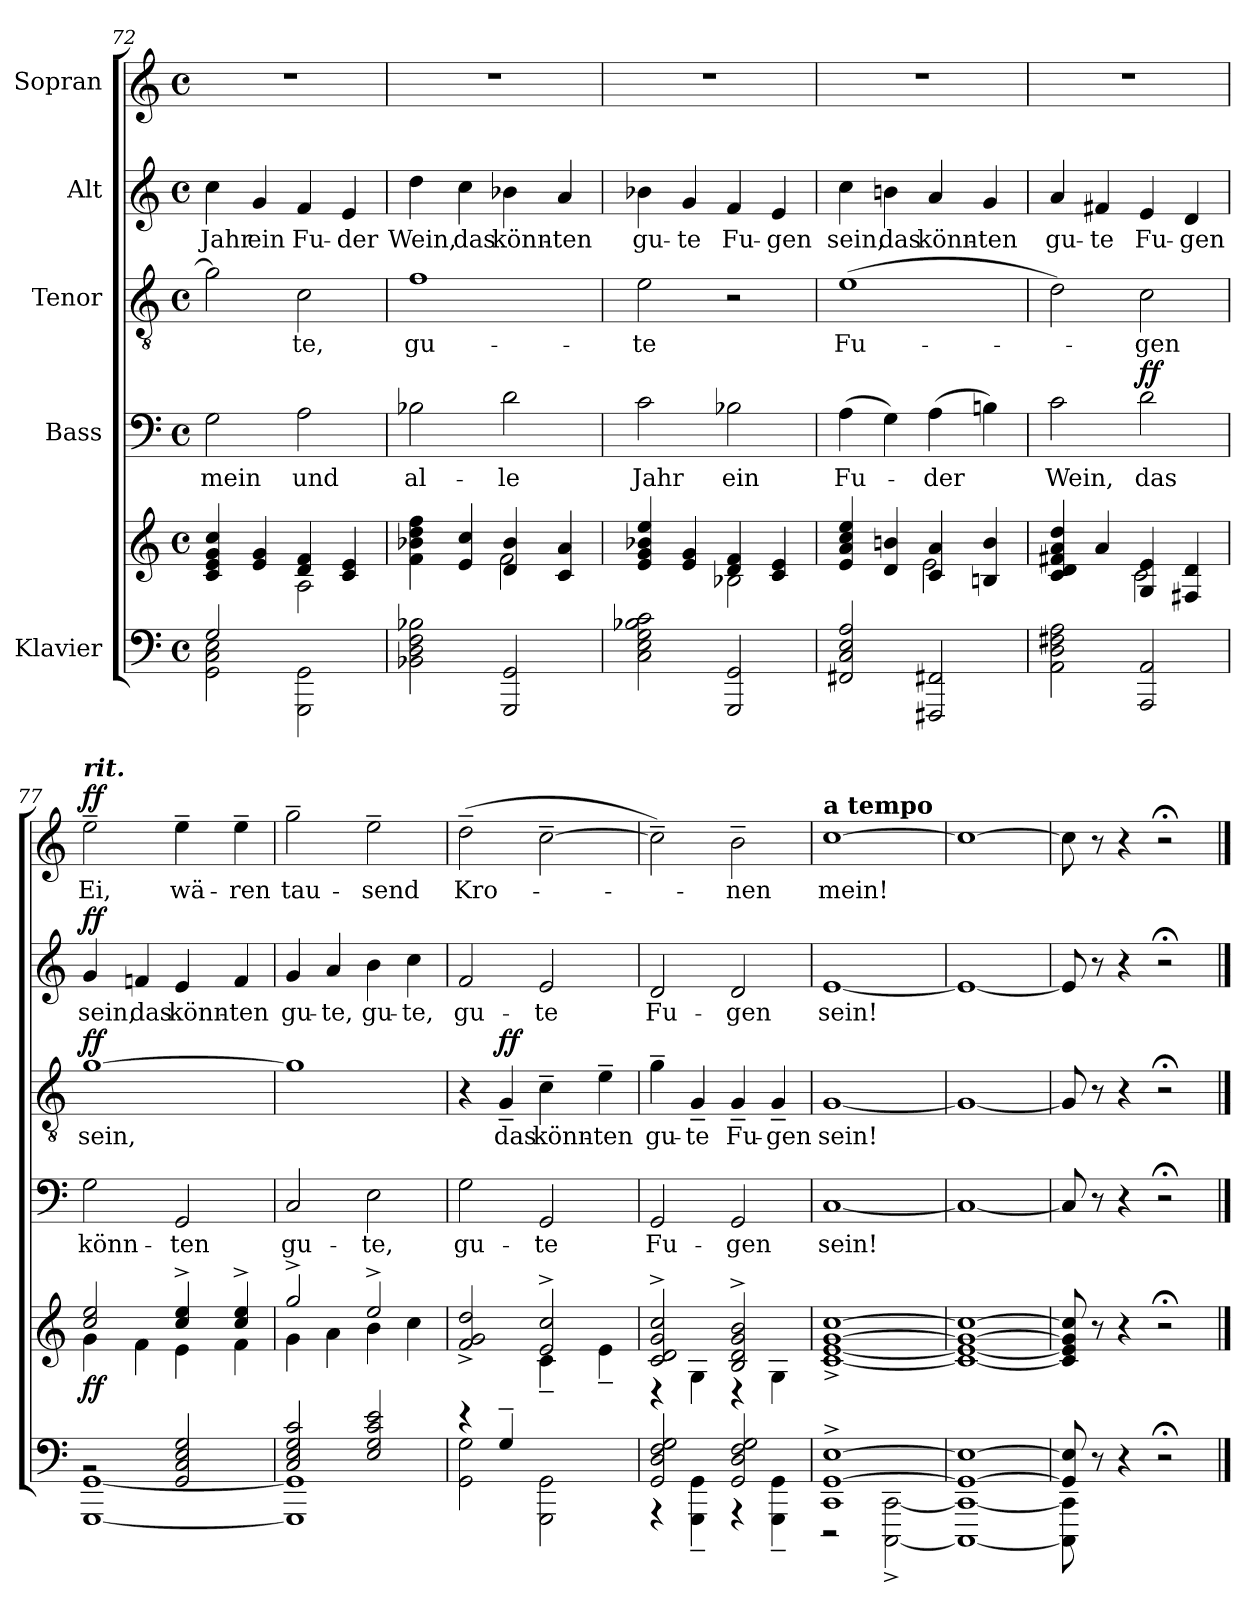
**kern	**kern	**dynam	**kern	**text	**dynam	**kern	**text	**dynam	**kern	**text	**dynam	**kern	**text	**dynam
*part5	*part5	*part5	*part4	*part4	*part4	*part3	*part3	*part3	*part2	*part2	*part2	*part1	*part1	*part1
*staff6	*staff5	*staff5/6	*staff4	*staff4	*staff4	*staff3	*staff3	*staff3	*staff2	*staff2	*staff2	*staff1	*staff1	*staff1
*I"Klavier	*	*	*I"Bass	*	*	*I"Tenor	*	*	*I"Alt	*	*	*I"Sopran	*	*
*clefF4	*clefG2	*	*clefF4	*	*	*clefGv2	*	*	*clefG2	*	*	*clefG2	*	*
*k[]	*k[]	*	*k[]	*	*	*k[]	*	*	*k[]	*	*	*k[]	*	*
*M4/4	*M4/4	*	*M4/4	*	*	*M4/4	*	*	*M4/4	*	*	*M4/4	*	*
*met(c)	*met(c)	*	*met(c)	*	*	*met(c)	*	*	*met(c)	*	*	*met(c)	*	*
=72	=72	=72	=72	=72	=72	=72	=72	=72	=72	=72	=72	=72	=72	=72
*^	*^	*	*	*	*	*	*	*	*	*	*	*	*	*
!	!	!	!	!	!	!LO:LY:b	!	!	!	!	!	!LO:LY:b	!	!	!	!
2G/	2GG\ 2C\ 2E\	4c/ 4e/ 4g/ 4cc/	2ryy	.	2G\	mein	.	2g\]	.	.	4cc\	Jahr	.	1r	.	.
!	!	!	!	!	!	!	!	!	!	!	!	!LO:LY:b	!	!	!	!
.	.	4e/ 4g/	.	.	.	.	.	.	.	.	4g/	ein	.	.	.	.
!	!	!	!	!	!	!LO:LY:b	!	!	!LO:LY:b	!	!	!LO:LY:b	!	!	!	!
2ryy	2GGG\ 2GG\	4d/ 4f/	2A\	.	2A\	und	.	2c\	-te,	.	4f/	Fu-	.	.	.	.
!	!	!	!	!	!	!	!	!	!	!	!	!LO:LY:b	!	!	!	!
.	.	4c/ 4e/	.	.	.	.	.	.	.	.	4e/	-der	.	.	.	.
*v	*v	*	*	*	*	*	*	*	*	*	*	*	*	*	*	*
=73	=73	=73	=73	=73	=73	=73	=73	=73	=73	=73	=73	=73	=73	=73	=73
!	!	!	!	!	!LO:LY:b	!	!	!LO:LY:b	!	!	!LO:LY:b	!	!	!	!
2BB-X\ 2D\ 2F\ 2B-X\	4f\ 4b-X\ 4dd\ 4ff\	2ryy	.	2B-X\	al-	.	1f	gu-	.	4dd\	Wein,	.	1r	.	.
!	!	!	!	!	!	!	!	!	!	!	!LO:LY:b	!	!	!	!
.	4e/ 4cc/	.	.	.	.	.	.	.	.	4cc\	das	.	.	.	.
!	!	!	!	!	!LO:LY:b	!	!	!	!	!	!LO:LY:b	!	!	!	!
2GGG/ 2GG/	4d/ 4b-/	2f\	.	2d\	-le	.	.	.	.	4b-X\	könn-	.	.	.	.
!	!	!	!	!	!	!	!	!	!	!	!LO:LY:b	!	!	!	!
.	4c/ 4a/	.	.	.	.	.	.	.	.	4a/	-ten	.	.	.	.
=74	=74	=74	=74	=74	=74	=74	=74	=74	=74	=74	=74	=74	=74	=74	=74
!	!	!	!	!	!LO:LY:b	!	!	!LO:LY:b	!	!	!LO:LY:b	!	!	!	!
2C\ 2E\ 2G\ 2B-X\ 2c\	4e/ 4g/ 4b-X/ 4ee/	2ryy	.	2c\	Jahr	.	2e\	-te	.	4b-X\	gu-	.	1r	.	.
!	!	!	!	!	!	!	!	!	!	!	!LO:LY:b	!	!	!	!
.	4e/ 4g/	.	.	.	.	.	.	.	.	4g/	-te	.	.	.	.
!	!	!	!	!	!LO:LY:b	!	!	!	!	!	!LO:LY:b	!	!	!	!
2GGG/ 2GG/	4d/ 4f/	2B-X\	.	2B-X\	ein	.	2r	.	.	4f/	Fu-	.	.	.	.
!	!	!	!	!	!	!	!	!	!	!	!LO:LY:b	!	!	!	!
.	4c/ 4e/	.	.	.	.	.	.	.	.	4e/	-gen	.	.	.	.
!!LO:PB:g=z
=75	=75	=75	=75	=75	=75	=75	=75	=75	=75	=75	=75	=75	=75	=75	=75
!	!	!	!	!	!LO:LY:b	!	!	!LO:LY:b	!	!	!LO:LY:b	!	!	!	!
2FF#X/ 2C/ 2E/ 2A/	4e/ 4a/ 4cc/ 4ee/	2ryy	.	(>4A\	Fu-	.	(>1e	Fu-	.	4cc\	sein,	.	1r	.	.
!	!	!	!	!	!	!	!	!	!	!	!LO:LY:b	!	!	!	!
.	4d/ 4bn/	.	.	4G\)	.	.	.	.	.	4bn\	das	.	.	.	.
!	!	!	!	!	!LO:LY:b	!	!	!	!	!	!LO:LY:b	!	!	!	!
2FFF#X/ 2FF#X/	4c/ 4a/	2e\	.	(>4A\	-der	.	.	.	.	4a/	könn-	.	.	.	.
!	!	!	!	!	!	!	!	!	!	!	!LO:LY:b	!	!	!	!
.	4Bn/ 4b/	.	.	4Bn\)	.	.	.	.	.	4g/	-ten	.	.	.	.
=76	=76	=76	=76	=76	=76	=76	=76	=76	=76	=76	=76	=76	=76	=76	=76
!	!	!	!	!	!LO:LY:b	!	!	!	!	!	!LO:LY:b	!	!	!	!
2AA\ 2D\ 2F#X\ 2A\	4c/ 4d/ 4f#X/ 4a/ 4dd/	2ryy	.	2c\	Wein,	.	2d\)	.	.	4a/	gu-	.	1r	.	.
!	!	!	!	!	!	!	!	!	!	!	!LO:LY:b	!	!	!	!
.	4a/	.	.	.	.	.	.	.	.	4f#X/	-te	.	.	.	.
!	!	!	!	!	!LO:LY:b	!LO:DY:a	!	!LO:LY:b	!	!	!LO:LY:b	!	!	!	!
2AAA/ 2AA/	4G/ 4e/	2c\	.	2d\	das	ff	2c\	-gen	.	4e/	Fu-	.	.	.	.
!	!	!	!	!	!	!	!	!	!	!	!LO:LY:b	!	!	!	!
.	4F#X/ 4d/	.	.	.	.	.	.	.	.	4d/	-gen	.	.	.	.
=77	=77	=77	=77	=77	=77	=77	=77	=77	=77	=77	=77	=77	=77	=77	=77
*^	*	*	*	*	*	*	*	*	*	*	*	*	*	*	*
!	!	!	!	!	!	!	!	!	!	!	!	!	!	!LO:TX:a:Bi:t=rit.	!	!
!	!	!	!	!LO:DY:b	!	!LO:LY:b	!	!	!LO:LY:b	!LO:DY:a	!	!LO:LY:b	!LO:DY:a	!	!LO:LY:b	!LO:DY:a
2rBB	[1GGG [1GG	2cc/ 2ee/	4g\	ff	2G\	könn-	.	[1g	sein,	ff	4g/	sein,	ff	2ee~\	Ei,	ff
!	!	!	!	!	!	!	!	!	!	!	!	!LO:LY:b	!	!	!	!
.	.	.	4f\	.	.	.	.	.	.	.	4fn/	das	.	.	.	.
!	!	!	!	!	!	!LO:LY:b	!	!	!	!	!	!LO:LY:b	!	!	!LO:LY:b	!
2GG/ 2C/ 2E/ 2G/	.	4cc/^ 4ee/^	4e\	.	2GG/	-ten	.	.	.	.	4e/	könn-	.	4ee~\	wä-	.
!	!	!	!	!	!	!	!	!	!	!	!	!LO:LY:b	!	!	!LO:LY:b	!
.	.	4cc/^ 4ee/^	4f\	.	.	.	.	.	.	.	4f/	-ten	.	4ee~\	-ren	.
=78	=78	=78	=78	=78	=78	=78	=78	=78	=78	=78	=78	=78	=78	=78	=78	=78
!	!	!	!	!	!	!LO:LY:b	!	!	!	!	!	!LO:LY:b	!	!	!LO:LY:b	!
2C/ 2E/ 2G/ 2c/	1GGG] 1GG]	2gg^/	4g\	.	2C/	gu-	.	1g]	.	.	4g/	gu-	.	2gg~\	tau-	.
!	!	!	!	!	!	!	!	!	!	!	!	!LO:LY:b	!	!	!	!
.	.	.	4a\	.	.	.	.	.	.	.	4a/	-te,	.	.	.	.
!	!	!	!	!	!	!LO:LY:b	!	!	!	!	!	!LO:LY:b	!	!	!LO:LY:b	!
2E/ 2G/ 2c/ 2e/	.	2ee^/	4b\	.	2E\	-te,	.	.	.	.	4b\	gu-	.	2ee~\	-send	.
!	!	!	!	!	!	!	!	!	!	!	!	!LO:LY:b	!	!	!	!
.	.	.	4cc\	.	.	.	.	.	.	.	4cc\	-te,	.	.	.	.
!!LO:LB:g=z
=79	=79	=79	=79	=79	=79	=79	=79	=79	=79	=79	=79	=79	=79	=79	=79	=79
!	!	!	!	!	!	!LO:LY:b	!	!	!	!	!	!LO:LY:b	!	!	!LO:LY:b	!
4r	2GG\ 2G\	2f/^ 2g/^ 2dd/^	2ryy	.	2G\	gu-	.	4r	.	.	2f/	gu-	.	(>2dd~\	Kro-	.
!	!	!	!	!	!	!	!	!	!LO:LY:b	!LO:DY:a	!	!	!	!	!	!
4G~/	.	.	.	.	.	.	.	4G~/	das	ff	.	.	.	.	.	.
!	!	!	!	!	!	!LO:LY:b	!	!	!LO:LY:b	!	!	!LO:LY:b	!	!	!	!
2ryy	2GGG\ 2GG\	2e/^ 2cc/^	4c~\	.	2GG/	-te	.	4c~\	könn-	.	2e/	-te	.	[2cc~\	.	.
!	!	!	!	!	!	!	!	!	!LO:LY:b	!	!	!	!	!	!	!
.	.	.	4e~\	.	.	.	.	4e~\	-ten	.	.	.	.	.	.	.
=80	=80	=80	=80	=80	=80	=80	=80	=80	=80	=80	=80	=80	=80	=80	=80	=80
!	!	!	!	!	!	!LO:LY:b	!	!	!LO:LY:b	!	!	!LO:LY:b	!	!	!	!
2GG/ 2D/ 2F/ 2G/	4r	2c/^ 2d/^ 2g/^ 2cc/^	4r	.	2GG/	Fu-	.	4g~\	gu-	.	2d/	Fu-	.	2cc~\])	.	.
!	!	!	!	!	!	!	!	!	!LO:LY:b	!	!	!	!	!	!	!
.	4GGG\~ 4GG\~	.	4G\	.	.	.	.	4G~/	-te	.	.	.	.	.	.	.
!	!	!	!	!	!	!LO:LY:b	!	!	!LO:LY:b	!	!	!LO:LY:b	!	!	!LO:LY:b	!
2GG/ 2D/ 2F/ 2G/	4r	2B/^ 2d/^ 2g/^ 2b/^	4r	.	2GG/	-gen	.	4G~/	Fu-	.	2d/	-gen	.	2b~\	-nen	.
!	!	!	!	!	!	!	!	!	!LO:LY:b	!	!	!	!	!	!	!
.	4GGG\~ 4GG\~	.	4G\	.	.	.	.	4G~/	-gen	.	.	.	.	.	.	.
=81	=81	=81	=81	=81	=81	=81	=81	=81	=81	=81	=81	=81	=81	=81	=81	=81
!	!	!	!	!	!	!	!	!	!	!	!	!	!	!LO:TX:a:B:t=a tempo	!	!
!	!	!	!	!	!	!LO:LY:b	!	!	!LO:LY:b	!	!	!LO:LY:b	!	!	!LO:LY:b	!
*	*	*v	*v	*	*	*	*	*	*	*	*	*	*	*	*	*
1CC^ [1GG^ [1E^	2r	[1c^ [1e^ [1g^ [1cc^	.	[1C	sein!	.	[1G	sein!	.	[1e	sein!	.	[1cc	mein!	.
.	[2CCC\^ [2CC\^	.	.	.	.	.	.	.	.	.	.	.	.	.	.
=82	=82	=82	=82	=82	=82	=82	=82	=82	=82	=82	=82	=82	=82	=82	=82
1GG_ 1E_	1CCC_ 1CC_	1c_ 1e_ 1g_ 1cc_	.	1C_	.	.	1G_	.	.	1e_	.	.	1cc_	.	.
=83	=83	=83	=83	=83	=83	=83	=83	=83	=83	=83	=83	=83	=83	=83	=83
8GG/] 8E/]	8CCC\] 8CC\]	8c/] 8e/] 8g/] 8cc/]	.	8C/]	.	.	8G/]	.	.	8e/]	.	.	8cc\]	.	.
8r	2..ryy	8r	.	8r	.	.	8r	.	.	8r	.	.	8r	.	.
4r	.	4r	.	4r	.	.	4r	.	.	4r	.	.	4r	.	.
2r;<	.	2r;<	.	2r;<	.	.	2r;<	.	.	2r;<	.	.	2r;<	.	.
*v	*v	*	*	*	*	*	*	*	*	*	*	*	*	*	*
==	==	==	==	==	==	==	==	==	==	==	==	==	==	==
*-	*-	*-	*-	*-	*-	*-	*-	*-	*-	*-	*-	*-	*-	*-
